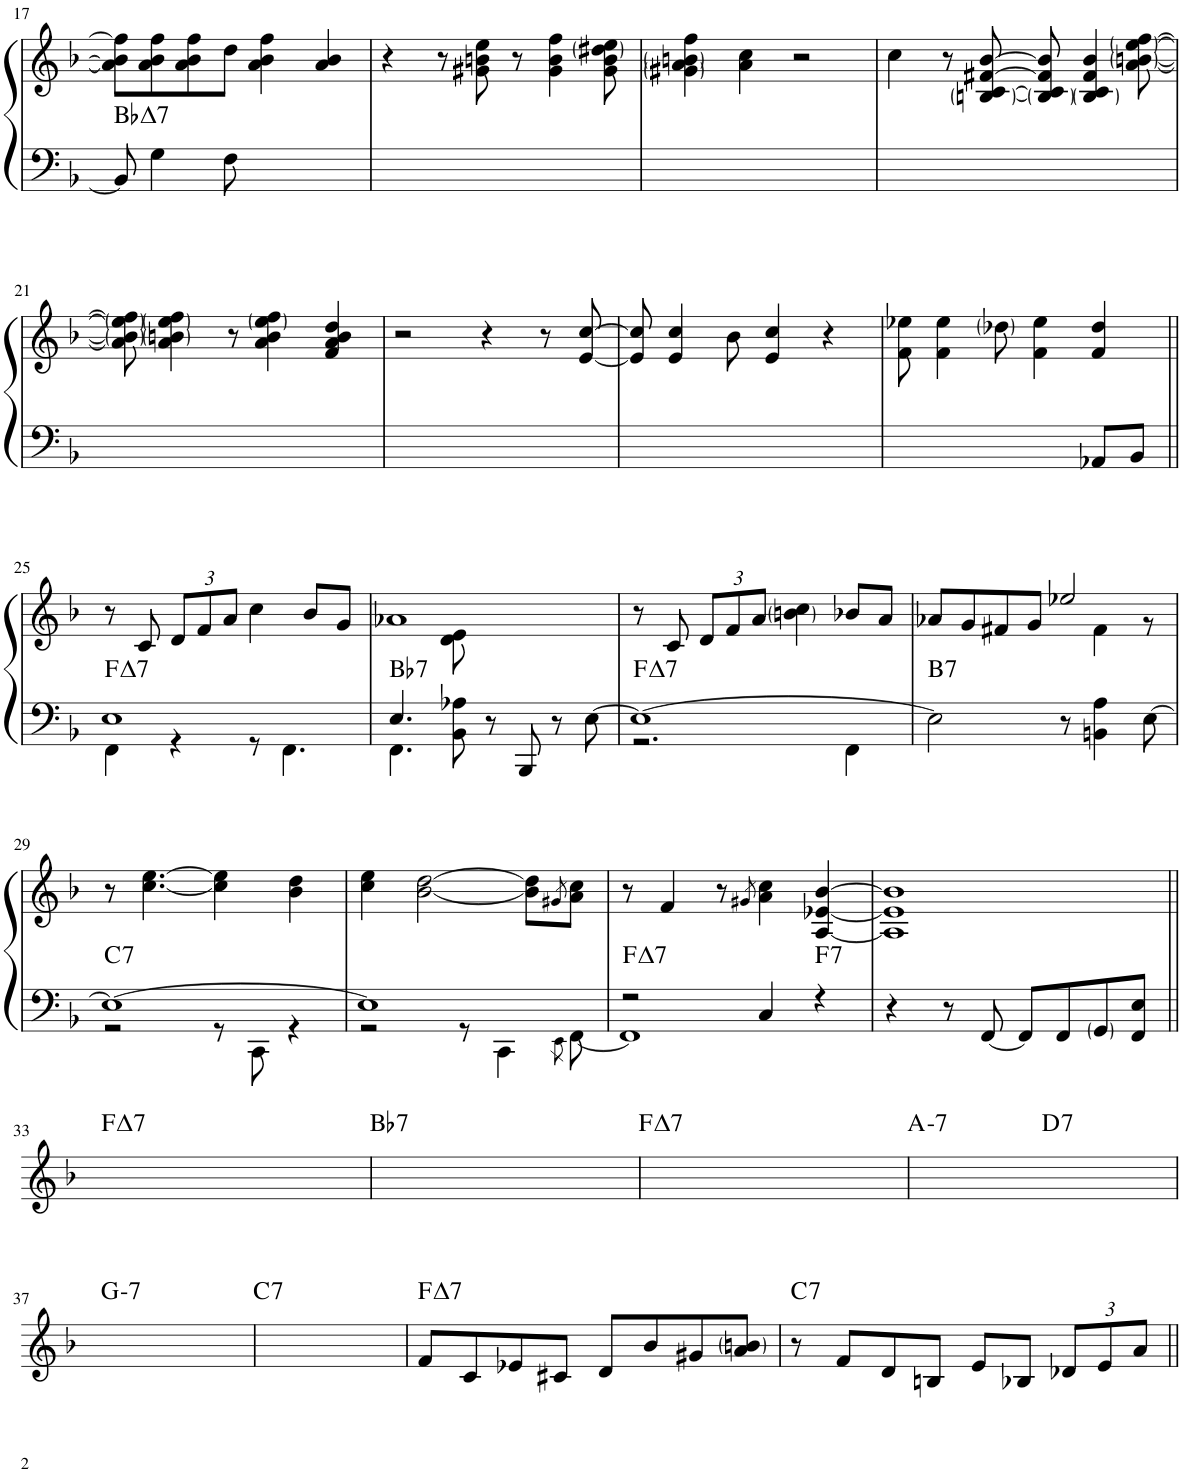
**kern	**kern	**harte
*part1	*part1	*part1
*staff2	*staff1	*
*I"Piano	*	*
*I'Pno.	*	*
!!LO:PB:g=z
*clefF4	*clefG2	*
*k[b-]	*k[b-]	*
*M4/4	*M4/4	*
=17	=17	=17
!	!	!LO:H:kt=7
8BB-/]	8a\] 8b-\] 8ff\]L	Bb:maj7
4G\	8a\ 8b-\ 8ff\	.
.	8a\ 8b-\ 8ff\	.
8F\	8dd\J	.
2ryy	4a\ 4b-\ 4ff\	.
.	4a/ 4b-/	.
=18	=18	=18
1ryy	4r	.
.	8r	.
.	8g#X\ 8bn\ 8ee\	.
.	8r	.
.	4g#\ 4b\ 4ff\	.
.	8g#\ 8b\ 8dd#X\ 8ee\	.
=19	=19	=19
1ryy	4g#X\ 4a\ 4bn\ 4ff\	.
.	4a\ 4cc\	.
.	2r	.
=20	=20	=20
1ryy	4cc\	.
.	8r	.
.	[8Bn/ [8c/ [8f#X/ [8b-/	.
.	8B/] 8c/] 8f#/] 8b-/]	.
.	4B/ 4c/ 4f#/ 4b-/	.
.	[8a\ [8bn\ [8ee\ [8ff\	.
!!LO:LB:g=z
=21	=21	=21
1ryy	8a\] 8b\] 8ee\] 8ff\]	.
.	4a\ 4bn\ 4ee\ 4ff\	.
.	8r	.
.	4a\ 4b\ 4ee\ 4ff\	.
.	4f/ 4a/ 4b/ 4dd/	.
=22	=22	=22
1ryy	2r	.
.	4r	.
.	8r	.
.	[8e/ [8cc/	.
=23	=23	=23
1ryy	8e/] 8cc/]	.
.	4e/ 4cc/	.
.	8b-\	.
.	4e/ 4cc/	.
.	4r	.
=24	=24	=24
2ryy	8f\ 8ee-X\	.
.	4f\ 4ee-\	.
.	8dd-X\	.
4ryy	4f\ 4ee-\	.
8AA-X/L	4f/ 4dd-/	.
8BB-/J	.	.
!!LO:LB:g=z
=25||	=25||	=25||
*^	*	*
!	!	!	!LO:H:kt=7
1E	4FF\	8r	F:maj7
.	.	8c/	.
*	*	*Xbrackettup	*
.	4r	12d/L	.
.	.	12f/	.
.	.	12a/J	.
.	8r	4cc\	.
.	4.FF\	.	.
.	.	8b-/L	.
.	.	8g/J	.
=26	=26	=26	=26
*	*	*^	*
!	!	!	!	!LO:H:kt=7
4.E/	4.FF\	1a-X	4.ryy	Bb:7
8BB-\ 8A-X\	2ryy	.	8d\ 8e\	.
8r	.	.	2ryy	.
8BBB-/	.	.	.	.
8r	.	.	.	.
[8E\	8ryy	.	.	.
*	*	*v	*v	*
=27	=27	=27	=27
!	!	!	!LO:H:kt=7
1E_	2.r	8r	F:maj7
.	.	8c/	.
.	.	12d/L	.
.	.	12f/	.
.	.	12a/J	.
.	.	4bn\ 4cc\	.
.	4FF\	8b-X/L	.
.	.	8a/J	.
*v	*v	*	*
=28	=28	=28
*	*^	*
!	!	!	!LO:H:kt=7
2E\]	8a-X/L	8ryy	B:7
*	*v	*v	*
.	8g/	.
.	8f#X/	.
.	8g/J	.
8r	2ee-X/	.
*	*^	*
4BBn\ 4A\	.	4f#\	.
[8E\	.	8r	.
!!LO:LB:g=z
=29	=29	=29	=29
*^	*	*	*
!	!	!	!	!LO:H:kt=7
*	*	*v	*v	*
1E_	2r	8r	C:7
.	.	[4.cc\ [4.ee\	.
.	8r	4cc\] 4ee\]	.
.	8CC\	.	.
.	4r	4b-\ 4dd\	.
=30	=30	=30	=30
1E]	2r	4cc\ 4ee\	.
.	.	[2b-\ [2dd\	.
.	8r	.	.
.	4CC\	.	.
.	.	8b-\] 8dd\]L	.
.	8qEE\	8qg#X/	.
.	[8FF\	8a\ 8cc\J	.
=31	=31	=31	=31
!	!	!	!LO:H:kt=7
2r	1FF]	8r	F:maj7
.	.	4f/	.
.	.	8r	.
.	.	8qg#X/	.
4C/	.	4a\ 4cc\	.
!	!	!	!LO:H:kt=7
4r	.	[4A/ [4e-X/ [4b-/	F:7
*v	*v	*	*
=32	=32	=32
4r	1A] 1e-] 1b-]	.
8r	.	.
[8FF/	.	.
8FF/L]	.	.
8FF/	.	.
8GG/	.	.
8FF/ 8E/J	.	.
!!LO:LB:g=z
=33||	=33||	=33||
!	!	!LO:H:kt=7
1r	1ryy	F:maj7
=34	=34	=34
!	!	!LO:H:kt=7
1r	1ryy	Bb:7
=35	=35	=35
!	!	!LO:H:kt=7
1r	1ryy	F:maj7
=36	=36	=36
!	!	!LO:H:kt=7
*	*^	*
1r	1ryy	2ryy	A:min7
!	!	!	!LO:H:kt=7
.	.	2ryy	D:7
!!LO:LB:g=z
=37	=37	=37	=37
!	!	!	!LO:H:kt=7
*	*v	*v	*
1r	1ryy	G:min7
=38	=38	=38
!	!	!LO:H:kt=7
1r	1ryy	C:7
=39	=39	=39
!	!	!LO:H:kt=7
1r	8f/L	F:maj7
.	8c/	.
.	8e-X/	.
.	8c#X/J	.
.	8d/L	.
.	8b-/	.
.	8g#X/	.
.	8a/ 8bn/J	.
=40	=40	=40
!	!	!LO:H:kt=7
1r	8r	C:7
.	8f/L	.
.	8d/	.
.	8Bn/J	.
.	8e/L	.
.	8B-X/J	.
.	12d-X/L	.
.	12e/	.
.	12a/J	.
=||	=||	=||
*-	*-	*-
